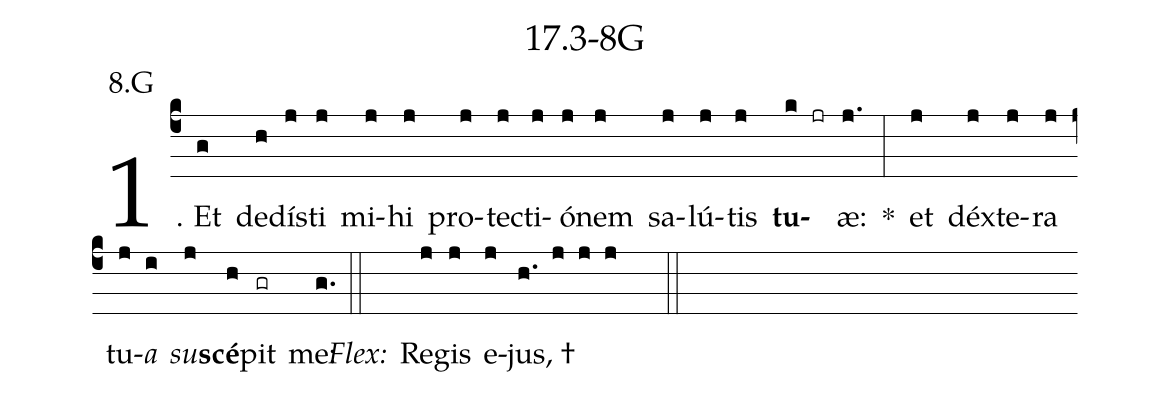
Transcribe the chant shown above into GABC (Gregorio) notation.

name: 17.3-8G;
annotation: 8.G;
%%
(c4)1. Et(g) de(h)dís(j)ti(j) mi(j)hi(j) pro(j)tec(j)ti(j)ó(j)nem(j) sa(j)lú(j)tis(j) <b>tu</b>(k jr)æ:(j.) *(:) et(j) déx(j)te(j)ra(j) tu(j)<i>a</i>(i) <i>su</i>(j)<b>scé</b>(h)pit(gr) me:(g.) (::)
<i>Flex:</i>()  Re(j)gis(j) e(j)jus, †(h. j j j  ::)

%E(j) u(j) o(i) u(j) a(h) e.(g.) (::)
